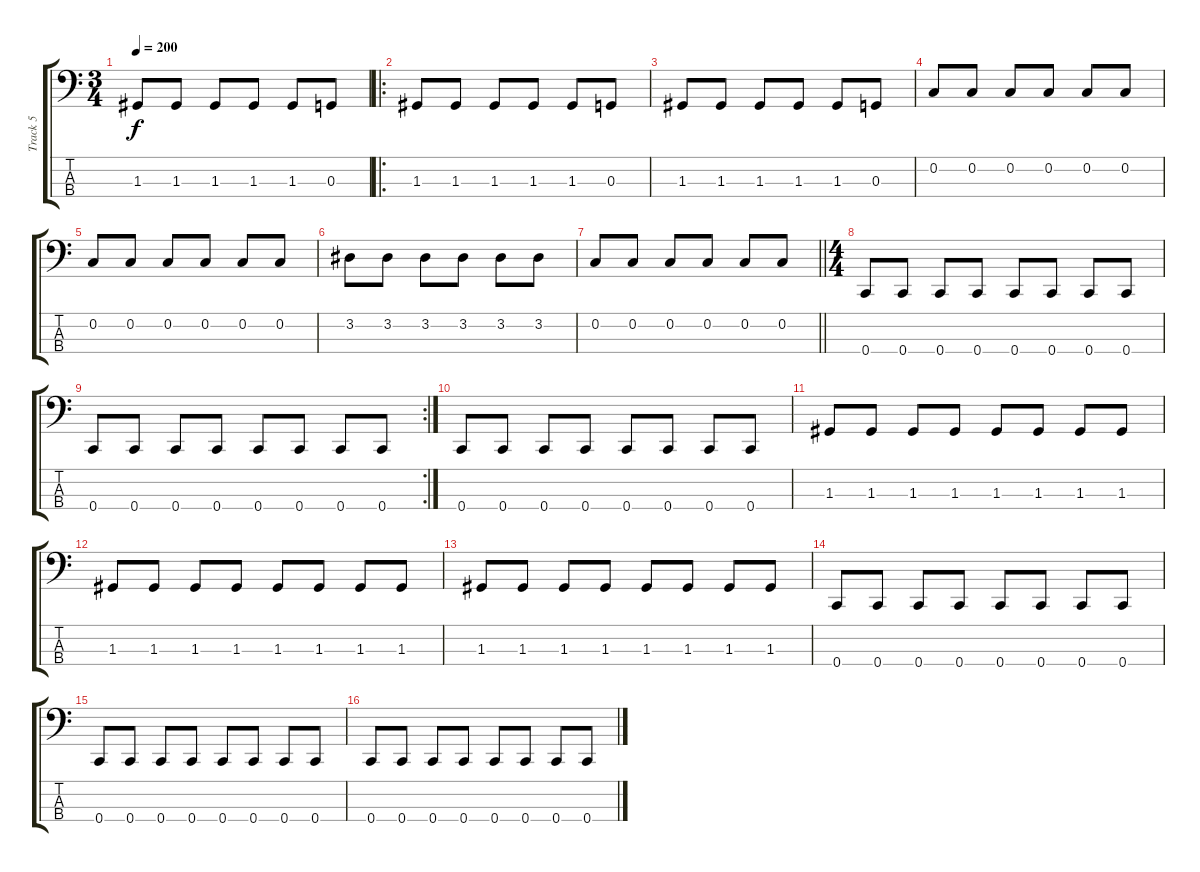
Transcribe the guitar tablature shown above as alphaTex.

\track ("Track 5" "Track 5") {instrument electricbassfinger}
\staff {score tabs}
\tuning (F2 C2 G1 C1) {hide}
\ts (3 4)
\tempo 200
\clef f4
\ks c
1.3.8{dy f} 1.3.8 1.3.8 1.3.8 1.3.8 0.3.8 |
\ro
1.3.8 1.3.8 1.3.8 1.3.8 1.3.8 0.3.8 |
1.3.8 1.3.8 1.3.8 1.3.8 1.3.8 0.3.8 |
0.2.8 0.2.8 0.2.8 0.2.8 0.2.8 0.2.8 |
0.2.8 0.2.8 0.2.8 0.2.8 0.2.8 0.2.8 |
3.2.8 3.2.8 3.2.8 3.2.8 3.2.8 3.2.8 |
\barLineRight lightlight
0.2.8 0.2.8 0.2.8 0.2.8 0.2.8 0.2.8 |
\ts (4 4)
0.4.8 0.4.8 0.4.8 0.4.8 0.4.8 0.4.8 0.4.8 0.4.8 |
\rc 2
0.4.8 0.4.8 0.4.8 0.4.8 0.4.8 0.4.8 0.4.8 0.4.8 |
0.4.8 0.4.8 0.4.8 0.4.8 0.4.8 0.4.8 0.4.8 0.4.8 |
1.3.8 1.3.8 1.3.8 1.3.8 1.3.8 1.3.8 1.3.8 1.3.8 |
1.3.8 1.3.8 1.3.8 1.3.8 1.3.8 1.3.8 1.3.8 1.3.8 |
1.3.8 1.3.8 1.3.8 1.3.8 1.3.8 1.3.8 1.3.8 1.3.8 |
0.4.8 0.4.8 0.4.8 0.4.8 0.4.8 0.4.8 0.4.8 0.4.8 |
0.4.8 0.4.8 0.4.8 0.4.8 0.4.8 0.4.8 0.4.8 0.4.8 |
0.4.8 0.4.8 0.4.8 0.4.8 0.4.8 0.4.8 0.4.8 0.4.8
